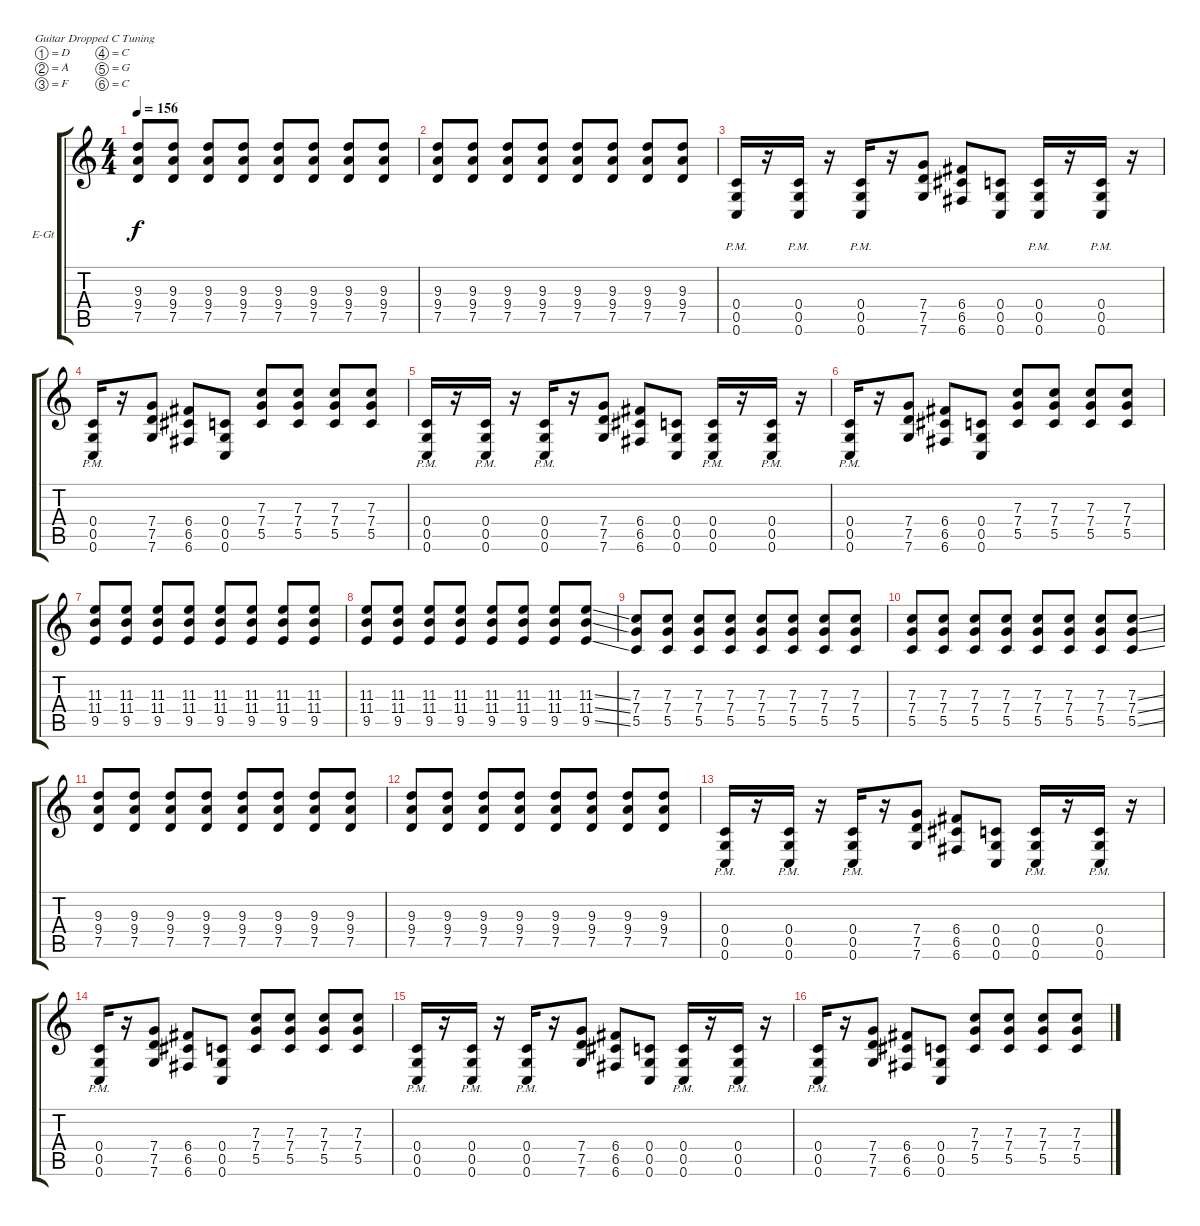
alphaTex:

\bracketExtendMode groupsimilarinstruments
\firstSystemTrackNameOrientation horizontal
\otherSystemsTrackNameOrientation horizontal
\track ("Rhythm" "E-Gt") {instrument distortionguitar}
\staff {score tabs}
\tuning (D4 A3 F3 C3 G2 C2)
\ts (4 4)
\tempo 156
\clef g2
\ks c
(9.3 9.4 7.5).8{dy f} (9.3 9.4 7.5).8 (9.3 9.4 7.5).8 (9.3 9.4 7.5).8 (9.3 9.4 7.5).8 (9.3 9.4 7.5).8 (9.3 9.4 7.5).8 (9.3 9.4 7.5).8 |
(9.3 9.4 7.5).8 (9.3 9.4 7.5).8 (9.3 9.4 7.5).8 (9.3 9.4 7.5).8 (9.3 9.4 7.5).8 (9.3 9.4 7.5).8 (9.3 9.4 7.5).8 (9.3 9.4 7.5).8 |
(0.4{pm} 0.5{pm} 0.6{pm}).16 r.16 (0.4{pm} 0.5{pm} 0.6{pm}).16 r.16 (0.4{pm} 0.5{pm} 0.6{pm}).16 r.16 (7.4 7.5 7.6).8 (6.4 6.5 6.6).8 (0.4 0.5 0.6).8 (0.4{pm} 0.5{pm} 0.6{pm}).16 r.16 (0.4{pm} 0.5{pm} 0.6{pm}).16 r.16 |
(0.4{pm} 0.5{pm} 0.6{pm}).16 r.16 (7.4 7.5 7.6).8 (6.4 6.5 6.6).8 (0.4 0.5 0.6).8 (7.3 7.4 5.5).8 (7.3 7.4 5.5).8 (7.3 7.4 5.5).8 (7.3 7.4 5.5).8 |
(0.4{pm} 0.5{pm} 0.6{pm}).16 r.16 (0.4{pm} 0.5{pm} 0.6{pm}).16 r.16 (0.4{pm} 0.5{pm} 0.6{pm}).16 r.16 (7.4 7.5 7.6).8 (6.4 6.5 6.6).8 (0.4 0.5 0.6).8 (0.4{pm} 0.5{pm} 0.6{pm}).16 r.16 (0.4{pm} 0.5{pm} 0.6{pm}).16 r.16 |
(0.4{pm} 0.5{pm} 0.6{pm}).16 r.16 (7.4 7.5 7.6).8 (6.4 6.5 6.6).8 (0.4 0.5 0.6).8 (7.3 7.4 5.5).8 (7.3 7.4 5.5).8 (7.3 7.4 5.5).8 (7.3 7.4 5.5).8 |
(11.3 11.4 9.5).8 (11.3 11.4 9.5).8 (11.3 11.4 9.5).8 (11.3 11.4 9.5).8 (11.3 11.4 9.5).8 (11.3 11.4 9.5).8 (11.3 11.4 9.5).8 (11.3 11.4 9.5).8 |
(11.3 11.4 9.5).8 (11.3 11.4 9.5).8 (11.3 11.4 9.5).8 (11.3 11.4 9.5).8 (11.3 11.4 9.5).8 (11.3 11.4 9.5).8 (11.3 11.4 9.5).8 (11.3{ss} 11.4{ss} 9.5{ss}).8 |
(7.3 7.4 5.5).8 (7.3 7.4 5.5).8 (7.3 7.4 5.5).8 (7.3 7.4 5.5).8 (7.3 7.4 5.5).8 (7.3 7.4 5.5).8 (7.3 7.4 5.5).8 (7.3 7.4 5.5).8 |
(7.3 7.4 5.5).8 (7.3 7.4 5.5).8 (7.3 7.4 5.5).8 (7.3 7.4 5.5).8 (7.3 7.4 5.5).8 (7.3 7.4 5.5).8 (7.3 7.4 5.5).8 (7.3{ss} 7.4{ss} 5.5{ss}).8 |
(9.3 9.4 7.5).8 (9.3 9.4 7.5).8 (9.3 9.4 7.5).8 (9.3 9.4 7.5).8 (9.3 9.4 7.5).8 (9.3 9.4 7.5).8 (9.3 9.4 7.5).8 (9.3 9.4 7.5).8 |
(9.3 9.4 7.5).8 (9.3 9.4 7.5).8 (9.3 9.4 7.5).8 (9.3 9.4 7.5).8 (9.3 9.4 7.5).8 (9.3 9.4 7.5).8 (9.3 9.4 7.5).8 (9.3 9.4 7.5).8 |
(0.4{pm} 0.5{pm} 0.6{pm}).16 r.16 (0.4{pm} 0.5{pm} 0.6{pm}).16 r.16 (0.4{pm} 0.5{pm} 0.6{pm}).16 r.16 (7.4 7.5 7.6).8 (6.4 6.5 6.6).8 (0.4 0.5 0.6).8 (0.4{pm} 0.5{pm} 0.6{pm}).16 r.16 (0.4{pm} 0.5{pm} 0.6{pm}).16 r.16 |
(0.4{pm} 0.5{pm} 0.6{pm}).16 r.16 (7.4 7.5 7.6).8 (6.4 6.5 6.6).8 (0.4 0.5 0.6).8 (7.3 7.4 5.5).8 (7.3 7.4 5.5).8 (7.3 7.4 5.5).8 (7.3 7.4 5.5).8 |
(0.4{pm} 0.5{pm} 0.6{pm}).16 r.16 (0.4{pm} 0.5{pm} 0.6{pm}).16 r.16 (0.4{pm} 0.5{pm} 0.6{pm}).16 r.16 (7.4 7.5 7.6).8 (6.4 6.5 6.6).8 (0.4 0.5 0.6).8 (0.4{pm} 0.5{pm} 0.6{pm}).16 r.16 (0.4{pm} 0.5{pm} 0.6{pm}).16 r.16 |
(0.4{pm} 0.5{pm} 0.6{pm}).16 r.16 (7.4 7.5 7.6).8 (6.4 6.5 6.6).8 (0.4 0.5 0.6).8 (7.3 7.4 5.5).8 (7.3 7.4 5.5).8 (7.3 7.4 5.5).8 (7.3 7.4 5.5).8
